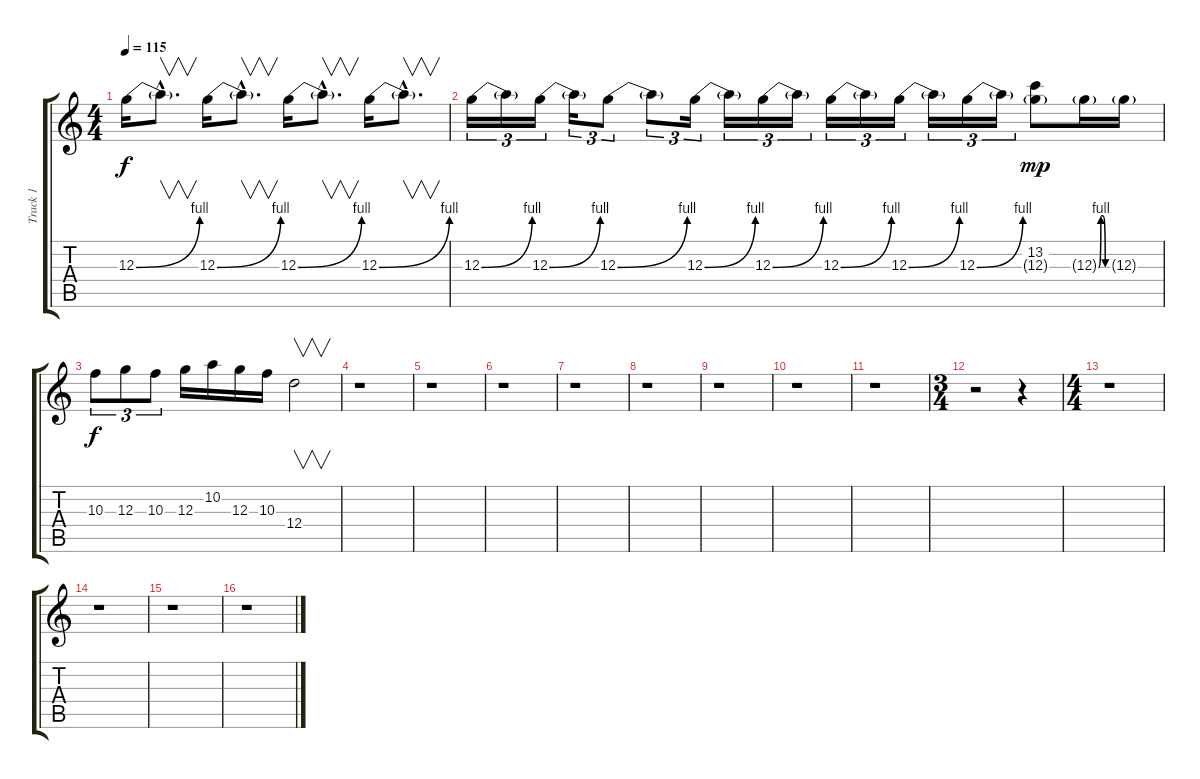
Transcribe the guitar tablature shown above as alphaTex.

\track ("Track 1" "Track 1") {instrument electricguitarclean}
\staff {score tabs}
\tuning (E4 B3 G3 D3 A2 E2) {hide}
\ts (4 4)
\tempo 115
\clef g2
\ks c
12.3{be (bend 0 0 60 4)}.16{dy f} 12.3{hac t}.8{v d} 12.3{be (bend 0 0 60 4)}.16 12.3{hac t}.8{v d} 12.3{be (bend 0 0 60 4)}.16 12.3{hac t}.8{v d} 12.3{be (bend 0 0 60 4)}.16 12.3{hac t}.8{v d} |
12.3{be (bend 0 0 60 4)}.16{tu (3 2) volume 0} 12.3{t}.16{tu (3 2)} 12.3{be (bend 0 0 60 4)}.16{tu (3 2)} 12.3{t}.16{tu (3 2)} 12.3{be (bend 0 0 60 4)}.8{tu (3 2)} 12.3{t}.8{tu (3 2)} 12.3{be (bend 0 0 60 4)}.16{tu (3 2)} 12.3{t}.16{tu (3 2)} 12.3{be (bend 0 0 60 4)}.16{tu (3 2)} 12.3{t}.16{tu (3 2)} 12.3{be (bend 0 0 60 4)}.16{tu (3 2)} 12.3{t}.16{tu (3 2)} 12.3{be (bend 0 0 60 4)}.16{tu (3 2)} 12.3{t}.16{tu (3 2)} 12.3{be (bend 0 0 60 4)}.16{tu (3 2)} 12.3{t}.16{tu (3 2)} (13.2 12.3{g}).8{dy mp} 12.3{be (custom 0 0 15 4 30 4 45 0 60 0) g}.16 12.3{g}.16 |
10.3.8{tu (3 2) dy f} 12.3.8{tu (3 2)} 10.3.8{tu (3 2)} 12.3.16 10.2.16 12.3.16 10.3.16 12.4.2{v} |
r.1 |
r.1 |
r.1 |
r.1 |
r.1 |
r.1 |
r.1 |
r.1 |
\ts (3 4)
r.2 r.4 |
\ts (4 4)
r.1 |
r.1 |
r.1 |
r.1
